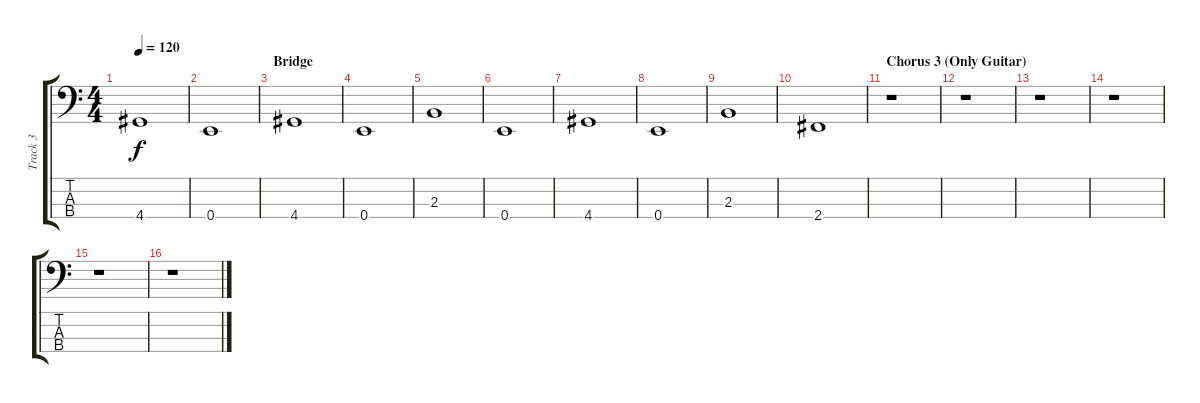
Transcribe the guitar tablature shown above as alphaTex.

\track ("Track 3" "Track 3") {instrument electricbassfinger}
\staff {score tabs}
\tuning (G2 D2 A1 E1) {hide}
\ts (4 4)
\tempo 120
\clef f4
\ks c
4.4.1{dy f} |
0.4.1 |
\section ("" "Bridge")
4.4.1 |
0.4.1 |
2.3.1 |
0.4.1 |
4.4.1 |
0.4.1 |
2.3.1 |
2.4.1 |
\section ("" "Chorus 3 (Only Guitar)")
r.1 |
r.1 |
r.1 |
r.1 |
r.1 |
r.1
